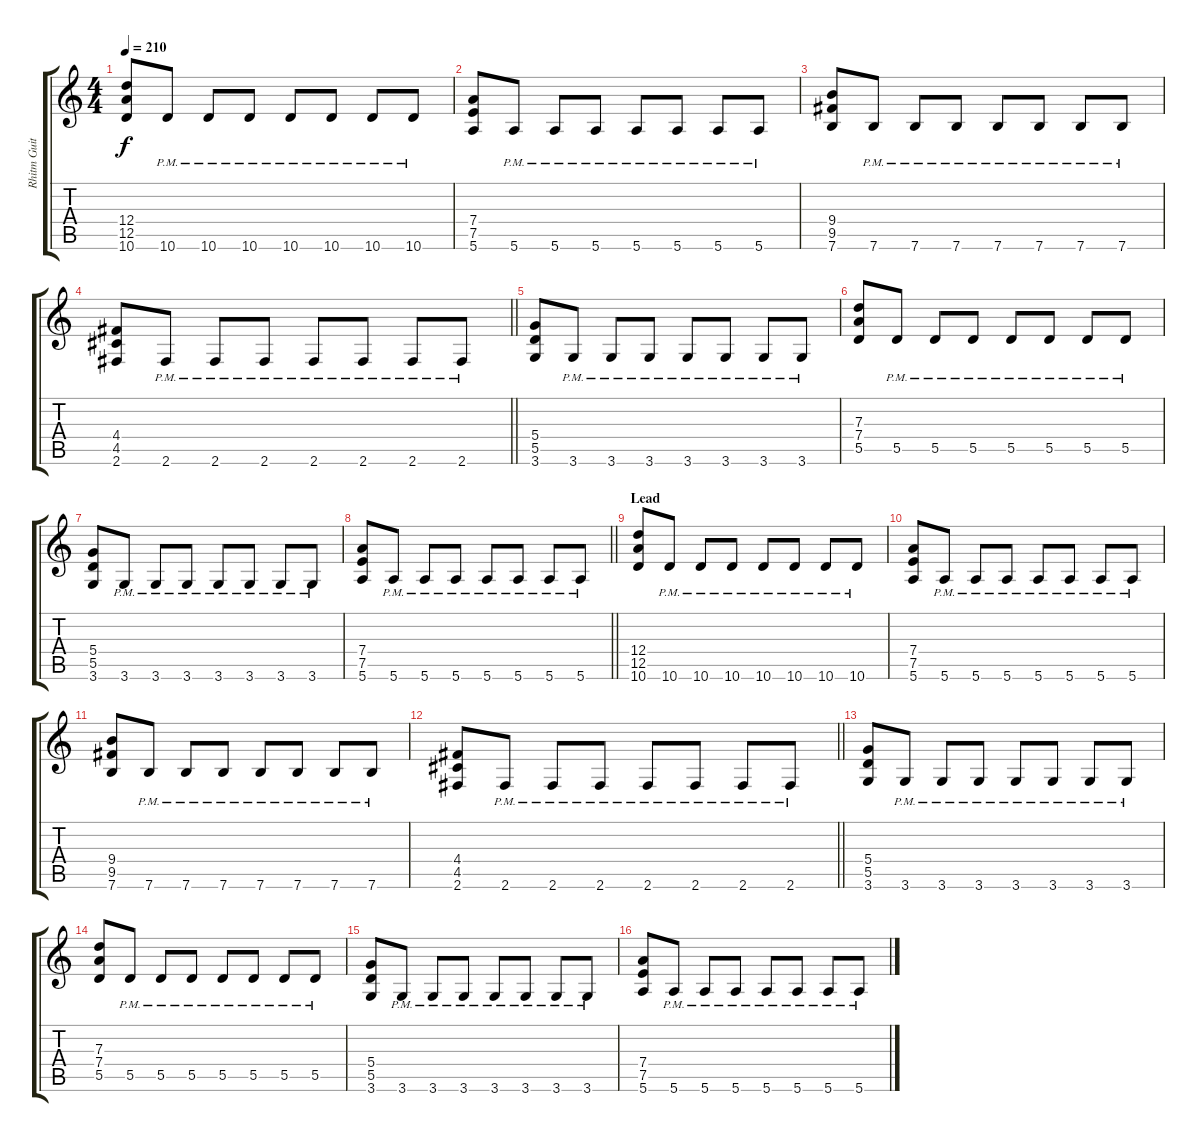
\track ("Rhitm Guitar" "Rhitm Guit") {instrument distortionguitar}
\staff {score tabs}
\tuning (E4 B3 G3 D3 A2 E2) {hide}
\ts (4 4)
\tempo 210
\clef g2
\ks c
(12.4 12.5 10.6).8{dy f} 10.6{pm}.8 10.6{pm}.8 10.6{pm}.8 10.6{pm}.8 10.6{pm}.8 10.6{pm}.8 10.6{pm}.8 |
(7.4 7.5 5.6).8 5.6{pm}.8 5.6{pm}.8 5.6{pm}.8 5.6{pm}.8 5.6{pm}.8 5.6{pm}.8 5.6{pm}.8 |
(9.4 9.5 7.6).8 7.6{pm}.8 7.6{pm}.8 7.6{pm}.8 7.6{pm}.8 7.6{pm}.8 7.6{pm}.8 7.6{pm}.8 |
\barLineRight lightlight
(4.4 4.5 2.6).8 2.6{pm}.8 2.6{pm}.8 2.6{pm}.8 2.6{pm}.8 2.6{pm}.8 2.6{pm}.8 2.6{pm}.8 |
(5.4 5.5 3.6).8 3.6{pm}.8 3.6{pm}.8 3.6{pm}.8 3.6{pm}.8 3.6{pm}.8 3.6{pm}.8 3.6{pm}.8 |
(7.3 7.4 5.5).8 5.5{pm}.8 5.5{pm}.8 5.5{pm}.8 5.5{pm}.8 5.5{pm}.8 5.5{pm}.8 5.5{pm}.8 |
(5.4 5.5 3.6).8 3.6{pm}.8 3.6{pm}.8 3.6{pm}.8 3.6{pm}.8 3.6{pm}.8 3.6{pm}.8 3.6{pm}.8 |
\barLineRight lightlight
(7.4 7.5 5.6).8 5.6{pm}.8 5.6{pm}.8 5.6{pm}.8 5.6{pm}.8 5.6{pm}.8 5.6{pm}.8 5.6{pm}.8 |
\section ("" "Lead")
(12.4 12.5 10.6).8 10.6{pm}.8 10.6{pm}.8 10.6{pm}.8 10.6{pm}.8 10.6{pm}.8 10.6{pm}.8 10.6{pm}.8 |
(7.4 7.5 5.6).8 5.6{pm}.8 5.6{pm}.8 5.6{pm}.8 5.6{pm}.8 5.6{pm}.8 5.6{pm}.8 5.6{pm}.8 |
(9.4 9.5 7.6).8 7.6{pm}.8 7.6{pm}.8 7.6{pm}.8 7.6{pm}.8 7.6{pm}.8 7.6{pm}.8 7.6{pm}.8 |
\barLineRight lightlight
(4.4 4.5 2.6).8 2.6{pm}.8 2.6{pm}.8 2.6{pm}.8 2.6{pm}.8 2.6{pm}.8 2.6{pm}.8 2.6{pm}.8 |
(5.4 5.5 3.6).8 3.6{pm}.8 3.6{pm}.8 3.6{pm}.8 3.6{pm}.8 3.6{pm}.8 3.6{pm}.8 3.6{pm}.8 |
(7.3 7.4 5.5).8 5.5{pm}.8 5.5{pm}.8 5.5{pm}.8 5.5{pm}.8 5.5{pm}.8 5.5{pm}.8 5.5{pm}.8 |
(5.4 5.5 3.6).8 3.6{pm}.8 3.6{pm}.8 3.6{pm}.8 3.6{pm}.8 3.6{pm}.8 3.6{pm}.8 3.6{pm}.8 |
(7.4 7.5 5.6).8 5.6{pm}.8 5.6{pm}.8 5.6{pm}.8 5.6{pm}.8 5.6{pm}.8 5.6{pm}.8 5.6{pm}.8
